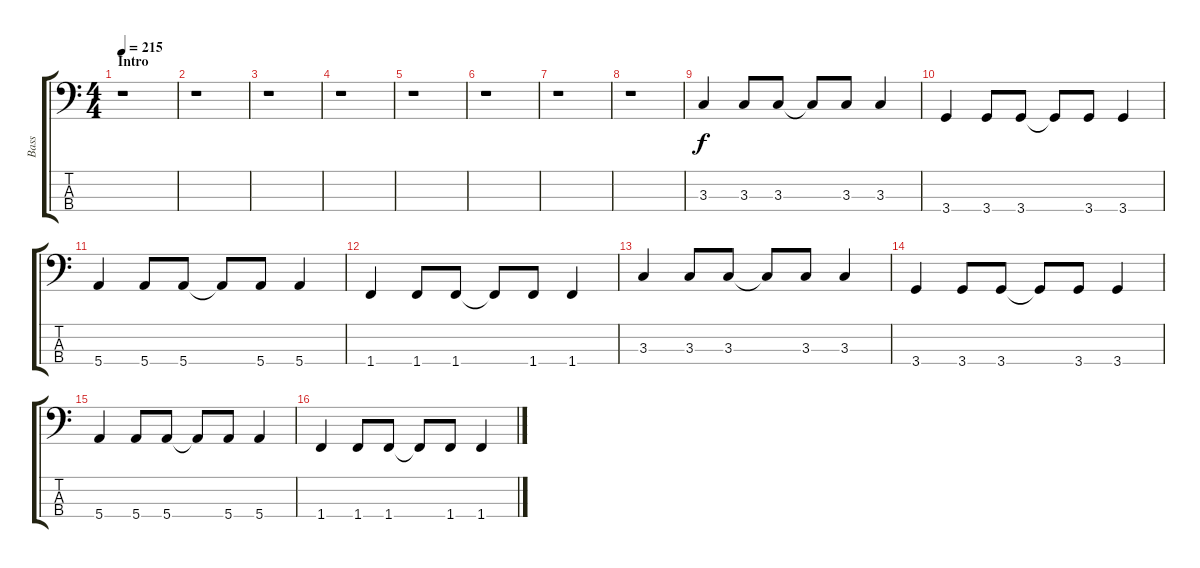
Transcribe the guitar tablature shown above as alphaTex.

\track ("Bass" "Bass") {instrument electricbassfinger}
\staff {score tabs}
\tuning (G2 D2 A1 E1) {hide}
\ts (4 4)
\section ("" "Intro")
\tempo 215
\clef f4
\ks c
r.1{dy f instrument electricbassfinger} |
r.1 |
r.1 |
r.1 |
r.1 |
r.1 |
r.1 |
r.1 |
3.3.4 3.3.8 3.3.8 3.3{t}.8 3.3.8 3.3.4 |
3.4.4 3.4.8 3.4.8 3.4{t}.8 3.4.8 3.4.4 |
5.4.4 5.4.8 5.4.8 5.4{t}.8 5.4.8 5.4.4 |
1.4.4 1.4.8 1.4.8 1.4{t}.8 1.4.8 1.4.4 |
3.3.4 3.3.8 3.3.8 3.3{t}.8 3.3.8 3.3.4 |
3.4.4 3.4.8 3.4.8 3.4{t}.8 3.4.8 3.4.4 |
5.4.4 5.4.8 5.4.8 5.4{t}.8 5.4.8 5.4.4 |
1.4.4 1.4.8 1.4.8 1.4{t}.8 1.4.8 1.4.4
